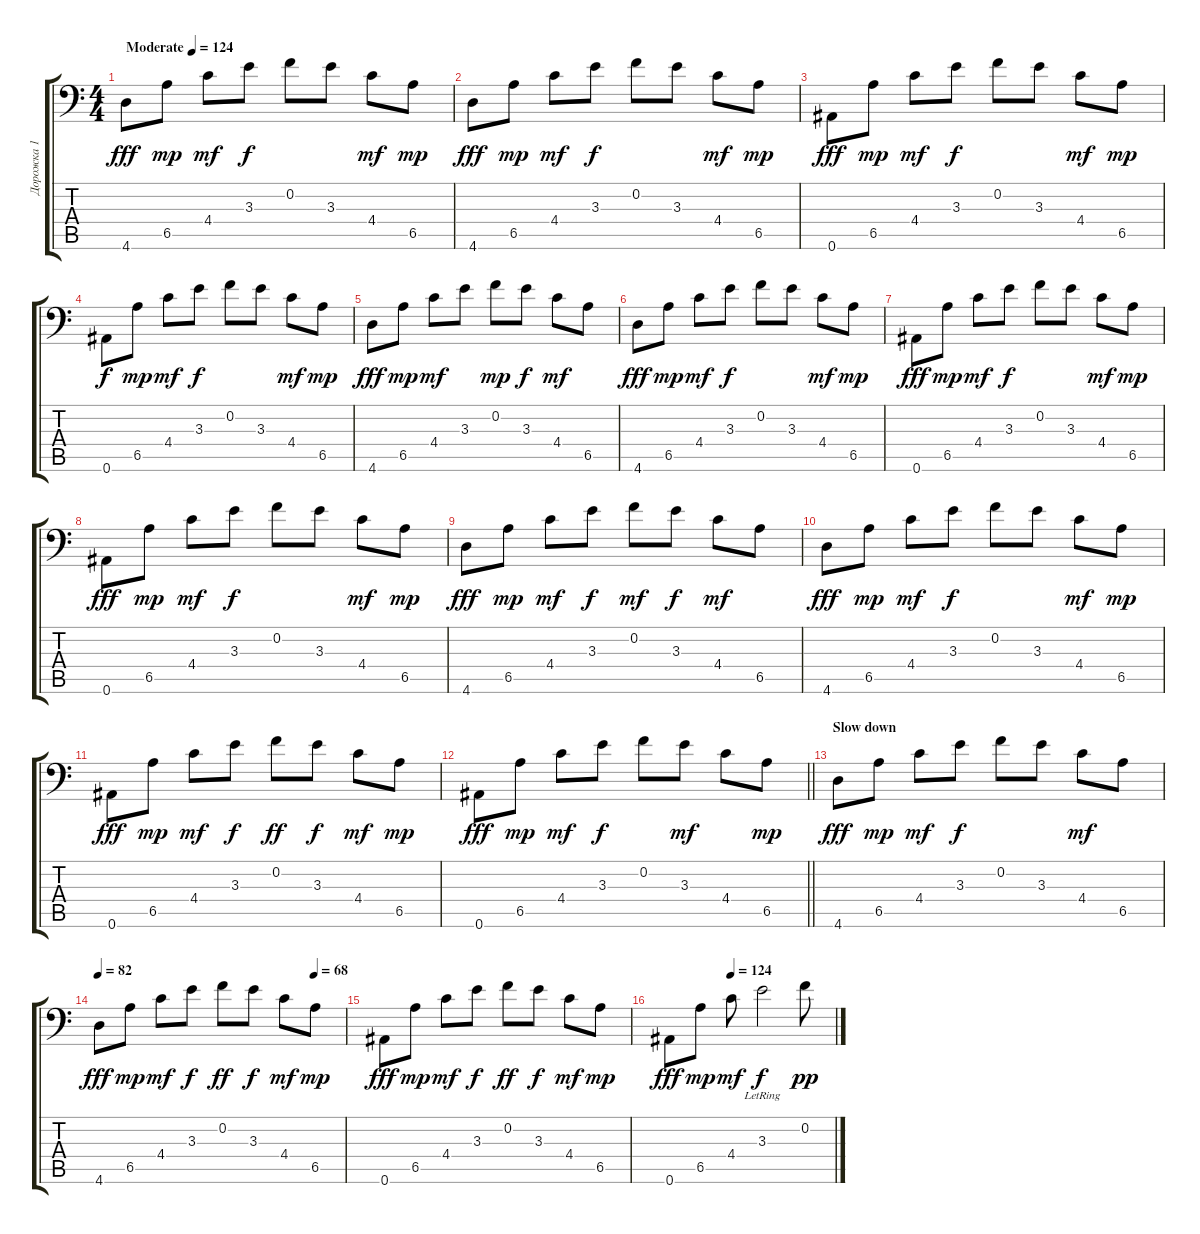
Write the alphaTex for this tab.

\track ("Дорожка 1" "Дорожка 1") {instrument electricguitarclean}
\staff {score tabs}
\tuning (Bb3 F3 Db3 Ab2 Eb2 Bb1) {hide}
\ts (4 4)
\tempo (124 "Moderate")
\clef f4
\ks c
4.6.8{dy fff instrument electricguitarclean} 6.5.8{dy mp} 4.4.8{dy mf} 3.3.8{dy f} 0.2.8 3.3.8 4.4.8{dy mf} 6.5.8{dy mp} |
4.6.8{dy fff} 6.5.8{dy mp} 4.4.8{dy mf} 3.3.8{dy f} 0.2.8 3.3.8 4.4.8{dy mf} 6.5.8{dy mp} |
0.6.8{dy fff} 6.5.8{dy mp} 4.4.8{dy mf} 3.3.8{dy f} 0.2.8 3.3.8 4.4.8{dy mf} 6.5.8{dy mp} |
0.6.8{dy f} 6.5.8{dy mp} 4.4.8{dy mf} 3.3.8{dy f} 0.2.8 3.3.8 4.4.8{dy mf} 6.5.8{dy mp} |
4.6.8{dy fff} 6.5.8{dy mp} 4.4.8{dy mf} 3.3.8 0.2.8{dy mp} 3.3.8{dy f} 4.4.8{dy mf} 6.5.8 |
4.6.8{dy fff} 6.5.8{dy mp} 4.4.8{dy mf} 3.3.8{dy f} 0.2.8 3.3.8 4.4.8{dy mf} 6.5.8{dy mp} |
0.6.8{dy fff} 6.5.8{dy mp} 4.4.8{dy mf} 3.3.8{dy f} 0.2.8 3.3.8 4.4.8{dy mf} 6.5.8{dy mp} |
0.6.8{dy fff} 6.5.8{dy mp} 4.4.8{dy mf} 3.3.8{dy f} 0.2.8 3.3.8 4.4.8{dy mf} 6.5.8{dy mp} |
4.6.8{dy fff} 6.5.8{dy mp} 4.4.8{dy mf} 3.3.8{dy f} 0.2.8{dy mf} 3.3.8{dy f} 4.4.8{dy mf} 6.5.8 |
4.6.8{dy fff} 6.5.8{dy mp} 4.4.8{dy mf} 3.3.8{dy f} 0.2.8 3.3.8 4.4.8{dy mf} 6.5.8{dy mp} |
0.6.8{dy fff} 6.5.8{dy mp} 4.4.8{dy mf} 3.3.8{dy f} 0.2.8{dy ff} 3.3.8{dy f} 4.4.8{dy mf} 6.5.8{dy mp} |
\barLineRight lightlight
0.6.8{dy fff} 6.5.8{dy mp} 4.4.8{dy mf} 3.3.8{dy f} 0.2.8 3.3.8{dy mf} 4.4.8 6.5.8{dy mp} |
\section ("" "Slow down")
4.6.8{dy fff} 6.5.8{dy mp} 4.4.8{dy mf} 3.3.8{dy f} 0.2.8 3.3.8 4.4.8{dy mf} 6.5.8 |
\tempo 82
\tempo (68 0.875)
4.6.8{dy fff} 6.5.8{dy mp} 4.4.8{dy mf} 3.3.8{dy f} 0.2.8{dy ff} 3.3.8{dy f} 4.4.8{dy mf} 6.5.8{dy mp} |
0.6.8{dy fff} 6.5.8{dy mp} 4.4.8{dy mf} 3.3.8{dy f} 0.2.8{dy ff} 3.3.8{dy f} 4.4.8{dy mf} 6.5.8{dy mp} |
\tempo (124 0.375)
0.6.8{dy fff} 6.5.8{dy mp} 4.4.8{dy mf} 3.3{lr}.2{dy f} 0.2.8{dy pp}
